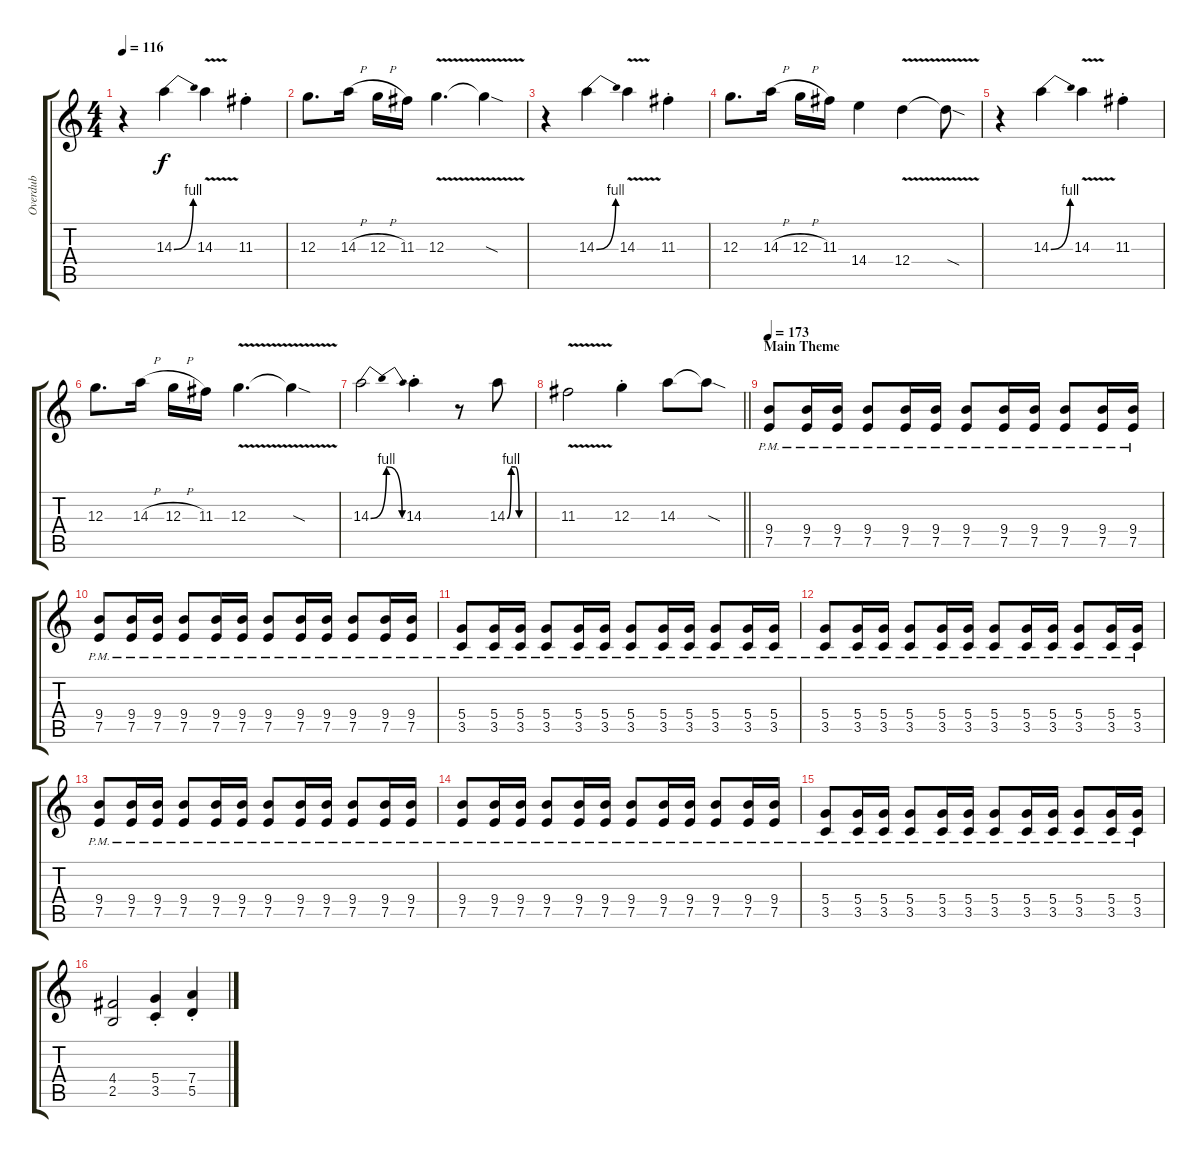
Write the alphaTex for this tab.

\track ("Overdub" "Overdub") {instrument overdrivenguitar}
\staff {score tabs}
\tuning (E4 B3 G3 D3 A2 E2) {hide}
\ts (4 4)
\tempo 116
\clef g2
\ks c
r.4{dy f} 14.3{be (bend 0 0 60 4)}.4 14.3{v}.4 11.3{st}.4 |
12.3.8{d} 14.3{h}.16 12.3{h}.16 11.3.16 12.3{v}.4{d} 12.3{sod t}.4 |
r.4 14.3{be (bend 0 0 60 4)}.4 14.3{v}.4 11.3{st}.4 |
12.3.8{d} 14.3{h}.16 12.3{h}.16 11.3.16 14.4.4 12.4{v}.4 12.4{sod t}.8 |
r.4 14.3{be (bend 0 0 60 4)}.4 14.3{v}.4 11.3{st}.4 |
12.3.8{d} 14.3{h}.16 12.3{h}.16 11.3.16 12.3{v}.4{d} 12.3{sod t}.4 |
14.3{be (bendrelease 0 0 10 4 45 4 60 0)}.2 14.3{st}.4 r.8 14.3{be (custom 0 0 10 4 20 4 30 0 60 0)}.8 |
\barLineRight lightlight
11.3{v}.2 12.3{st}.4 14.3.8 14.3{sod t}.8 |
\section ("" "Main Theme")
\tempo 173
(9.4{pm} 7.5{pm}).8 (9.4{pm} 7.5{pm}).16 (9.4{pm} 7.5{pm}).16 (9.4{pm} 7.5{pm}).8 (9.4{pm} 7.5{pm}).16 (9.4{pm} 7.5{pm}).16 (9.4{pm} 7.5{pm}).8 (9.4{pm} 7.5{pm}).16 (9.4{pm} 7.5{pm}).16 (9.4{pm} 7.5{pm}).8 (9.4{pm} 7.5{pm}).16 (9.4{pm} 7.5{pm}).16 |
(9.4{pm} 7.5{pm}).8 (9.4{pm} 7.5{pm}).16 (9.4{pm} 7.5{pm}).16 (9.4{pm} 7.5{pm}).8 (9.4{pm} 7.5{pm}).16 (9.4{pm} 7.5{pm}).16 (9.4{pm} 7.5{pm}).8 (9.4{pm} 7.5{pm}).16 (9.4{pm} 7.5{pm}).16 (9.4{pm} 7.5{pm}).8 (9.4{pm} 7.5{pm}).16 (9.4{pm} 7.5{pm}).16 |
(5.4{pm} 3.5{pm}).8 (5.4{pm} 3.5{pm}).16 (5.4{pm} 3.5{pm}).16 (5.4{pm} 3.5{pm}).8 (5.4{pm} 3.5{pm}).16 (5.4{pm} 3.5{pm}).16 (5.4{pm} 3.5{pm}).8 (5.4{pm} 3.5{pm}).16 (5.4{pm} 3.5{pm}).16 (5.4{pm} 3.5{pm}).8 (5.4{pm} 3.5{pm}).16 (5.4{pm} 3.5{pm}).16 |
(5.4{pm} 3.5{pm}).8 (5.4{pm} 3.5{pm}).16 (5.4{pm} 3.5{pm}).16 (5.4{pm} 3.5{pm}).8 (5.4{pm} 3.5{pm}).16 (5.4{pm} 3.5{pm}).16 (5.4{pm} 3.5{pm}).8 (5.4{pm} 3.5{pm}).16 (5.4{pm} 3.5{pm}).16 (5.4{pm} 3.5{pm}).8 (5.4{pm} 3.5{pm}).16 (5.4{pm} 3.5{pm}).16 |
(9.4{pm} 7.5{pm}).8 (9.4{pm} 7.5{pm}).16 (9.4{pm} 7.5{pm}).16 (9.4{pm} 7.5{pm}).8 (9.4{pm} 7.5{pm}).16 (9.4{pm} 7.5{pm}).16 (9.4{pm} 7.5{pm}).8 (9.4{pm} 7.5{pm}).16 (9.4{pm} 7.5{pm}).16 (9.4{pm} 7.5{pm}).8 (9.4{pm} 7.5{pm}).16 (9.4{pm} 7.5{pm}).16 |
(9.4{pm} 7.5{pm}).8 (9.4{pm} 7.5{pm}).16 (9.4{pm} 7.5{pm}).16 (9.4{pm} 7.5{pm}).8 (9.4{pm} 7.5{pm}).16 (9.4{pm} 7.5{pm}).16 (9.4{pm} 7.5{pm}).8 (9.4{pm} 7.5{pm}).16 (9.4{pm} 7.5{pm}).16 (9.4{pm} 7.5{pm}).8 (9.4{pm} 7.5{pm}).16 (9.4{pm} 7.5{pm}).16 |
(5.4{pm} 3.5{pm}).8 (5.4{pm} 3.5{pm}).16 (5.4{pm} 3.5{pm}).16 (5.4{pm} 3.5{pm}).8 (5.4{pm} 3.5{pm}).16 (5.4{pm} 3.5{pm}).16 (5.4{pm} 3.5{pm}).8 (5.4{pm} 3.5{pm}).16 (5.4{pm} 3.5{pm}).16 (5.4{pm} 3.5{pm}).8 (5.4{pm} 3.5{pm}).16 (5.4{pm} 3.5{pm}).16 |
(4.4 2.5).2 (5.4{st} 3.5{st}).4 (7.4{st} 5.5{st}).4
